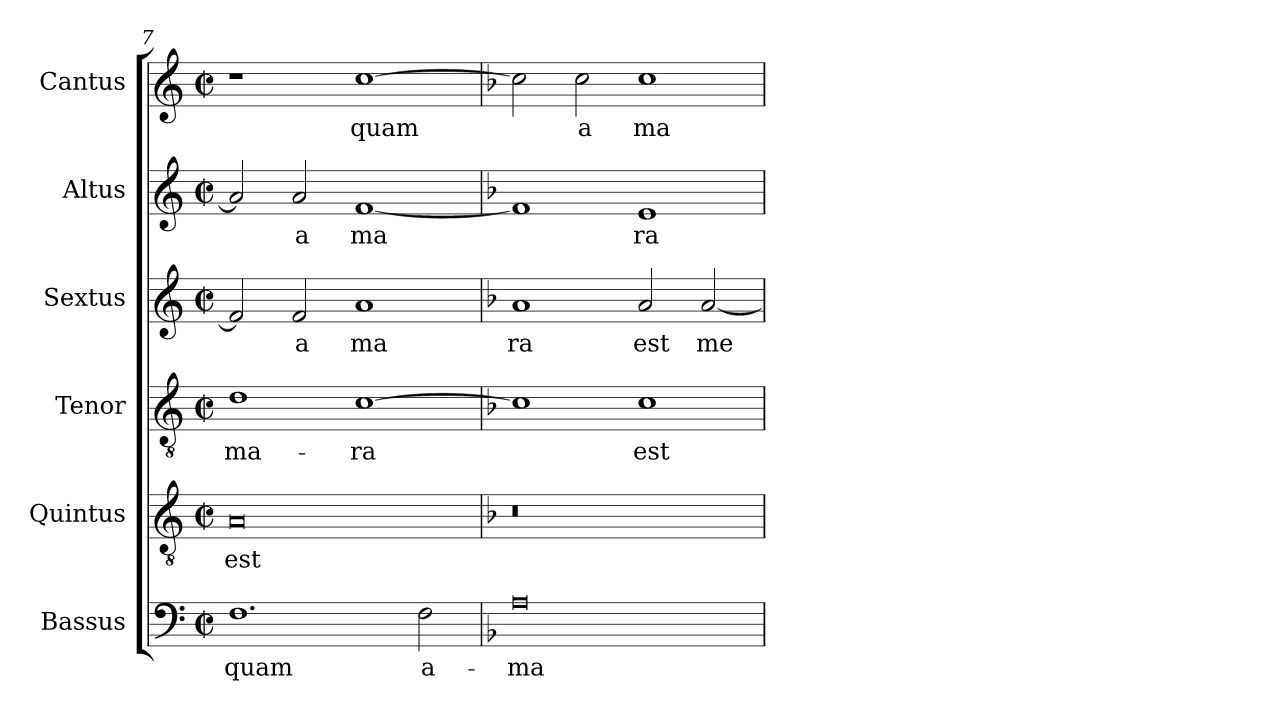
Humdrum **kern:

**kern	**text	**kern	**text	**kern	**text	**kern	**text	**kern	**text	**kern	**text
*part6	*part6	*part5	*part5	*part4	*part4	*part3	*part3	*part2	*part2	*part1	*part1
*staff6	*staff6	*staff5	*staff5	*staff4	*staff4	*staff3	*staff3	*staff2	*staff2	*staff1	*staff1
*I"Bassus	*	*I"Quintus	*	*I"Tenor	*	*I"Sextus	*	*I"Altus	*	*I"Cantus	*
*clefF4	*	*clefGv2	*	*clefGv2	*	*clefG2	*	*clefG2	*	*clefG2	*
*M2/2	*	*M2/2	*	*M2/2	*	*M2/2	*	*M2/2	*	*M2/2	*
*met(c|)	*	*met(c|)	*	*met(c|)	*	*met(c|)	*	*met(c|)	*	*met(c|)	*
=7	=7	=7	=7	=7	=7	=7	=7	=7	=7	=7	=7
!	!LO:LY:b:cj	!	!LO:LY:b:cj	!	!LO:LY:b:cj	!	!	!	!	!	!
1.F	quam	0A	est	1d	-ma-	2f/]	.	2a/]	.	1r	.
!	!	!	!	!	!	!	!LO:LY:b:cj	!	!LO:LY:b:cj	!	!
.	.	.	.	.	.	2f/	a	2a/	a	.	.
!	!	!	!	!	!LO:LY:b:cj	!	!LO:LY:b:cj	!	!LO:LY:b:cj	!	!LO:LY:b
.	.	.	.	[<1c	-ra	1a	ma	[>1f	ma	[<1cc	quam
!	!LO:LY:b:cj	!	!	!	!	!	!	!	!	!	!
2F\	a-	.	.	.	.	.	.	.	.	.	.
!!LO:LB:g=z
=8	=8	=8	=8	=8	=8	=8	=8	=8	=8	=8	=8
*k[b-]	*	*k[b-]	*	*k[b-]	*	*k[b-]	*	*k[b-]	*	*k[b-]	*
*F:	*	*F:	*	*F:	*	*F:	*	*F:	*	*F:	*
!	!LO:LY:b:cj	!	!	!	!	!	!LO:LY:b:cj	!	!	!	!
0A	-ma	0r	.	1c]	.	1a	ra	1f]	.	2cc\]	.
!	!	!	!	!	!	!	!	!	!	!	!LO:LY:b:cj
.	.	.	.	.	.	.	.	.	.	2cc\	a
!	!	!	!	!	!LO:LY:b:cj	!	!LO:LY:b:cj	!	!LO:LY:b:cj	!	!LO:LY:b:cj
.	.	.	.	1c	est	2a/	est	1e	ra	1cc	ma
!	!	!	!	!	!	!	!LO:LY:b	!	!	!	!
.	.	.	.	.	.	[<2a/	me	.	.	.	.
=	=	=	=	=	=	=	=	=	=	=	=
*-	*-	*-	*-	*-	*-	*-	*-	*-	*-	*-	*-
